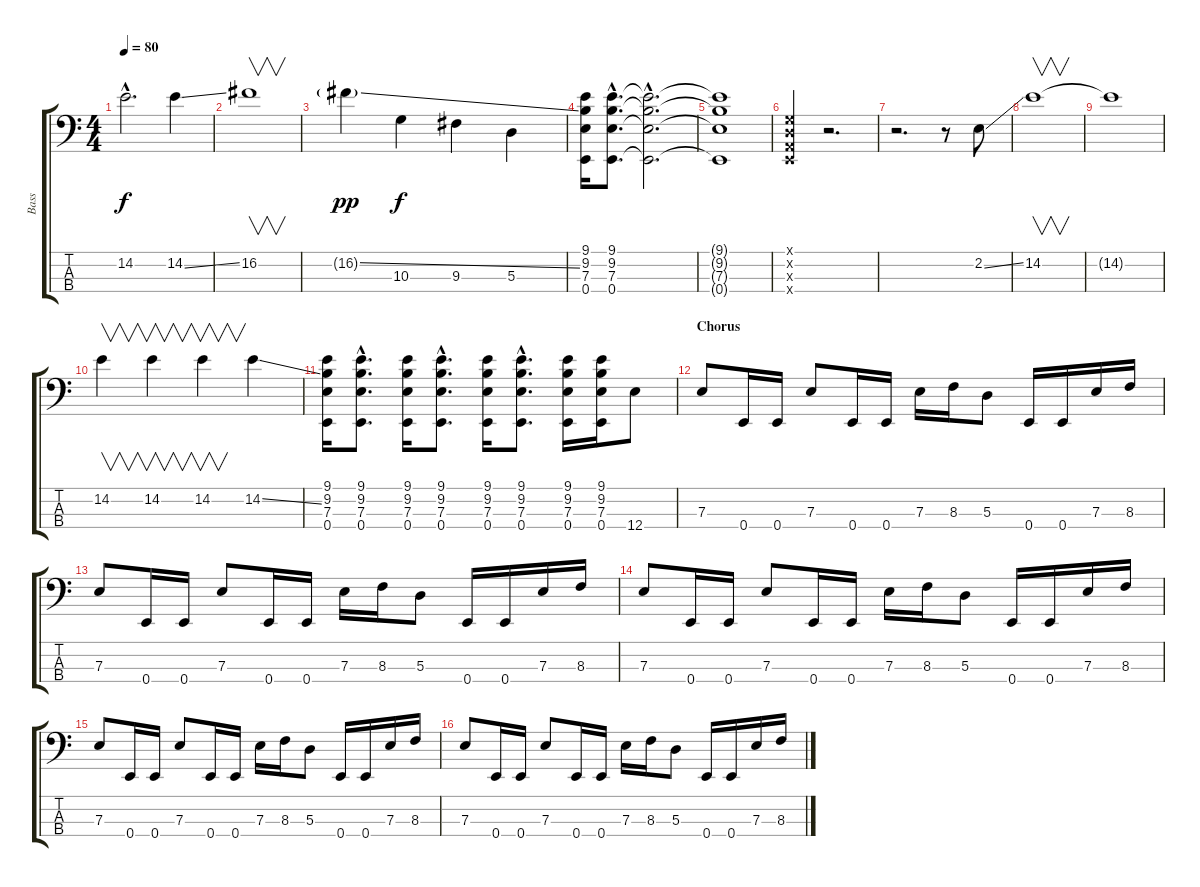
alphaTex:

\track ("Bass" "Bass") {instrument electricbasspick}
\staff {score tabs}
\tuning (G2 D2 A1 E1) {hide}
\ts (4 4)
\tempo 80
\clef f4
\ks c
14.2{hac t}.2{d dy f} 14.2{ss}.4 |
16.2.1{v} |
16.2{ss g}.4{dy pp} 10.3.4{dy f} 9.3.4 5.3.4 |
(9.1 9.2 7.3 0.4).16 (9.1{hac} 9.2{hac} 7.3{hac} 0.4{hac}).8{d} (9.1{hac t} 9.2{hac t} 7.3{hac t} 0.4{hac t}).2{d} |
(9.1{t} 9.2{t} 7.3{t} 0.4{t}).1 |
(0.1{x} 0.2{x} 0.3{x} 0.4{x}).4 r.2{d} |
r.2{d} r.8 2.2{ss}.8 |
14.2.1{v} |
14.2{t}.1 |
14.2.4{v} 14.2.4{v} 14.2.4{v} 14.2{ss}.4 |
(9.1 9.2 7.3 0.4).16 (9.1{hac} 9.2{hac} 7.3{hac} 0.4{hac}).8{d} (9.1 9.2 7.3 0.4).16 (9.1{hac} 9.2{hac} 7.3{hac} 0.4{hac}).8{d} (9.1 9.2 7.3 0.4).16 (9.1{hac} 9.2{hac} 7.3{hac} 0.4{hac}).8{d} (9.1 9.2 7.3 0.4).16 (9.1 9.2 7.3 0.4).16 12.4.8 |
\section ("" "Chorus")
7.3.8{instrument electricbasspick} 0.4.16 0.4.16 7.3.8 0.4.16 0.4.16 7.3.16 8.3.16 5.3.8 0.4.16 0.4.16 7.3.16 8.3.16 |
7.3.8 0.4.16 0.4.16 7.3.8 0.4.16 0.4.16 7.3.16 8.3.16 5.3.8 0.4.16 0.4.16 7.3.16 8.3.16 |
7.3.8 0.4.16 0.4.16 7.3.8 0.4.16 0.4.16 7.3.16 8.3.16 5.3.8 0.4.16 0.4.16 7.3.16 8.3.16 |
7.3.8 0.4.16 0.4.16 7.3.8 0.4.16 0.4.16 7.3.16 8.3.16 5.3.8 0.4.16 0.4.16 7.3.16 8.3.16 |
7.3.8 0.4.16 0.4.16 7.3.8 0.4.16 0.4.16 7.3.16 8.3.16 5.3.8 0.4.16 0.4.16 7.3.16 8.3.16
